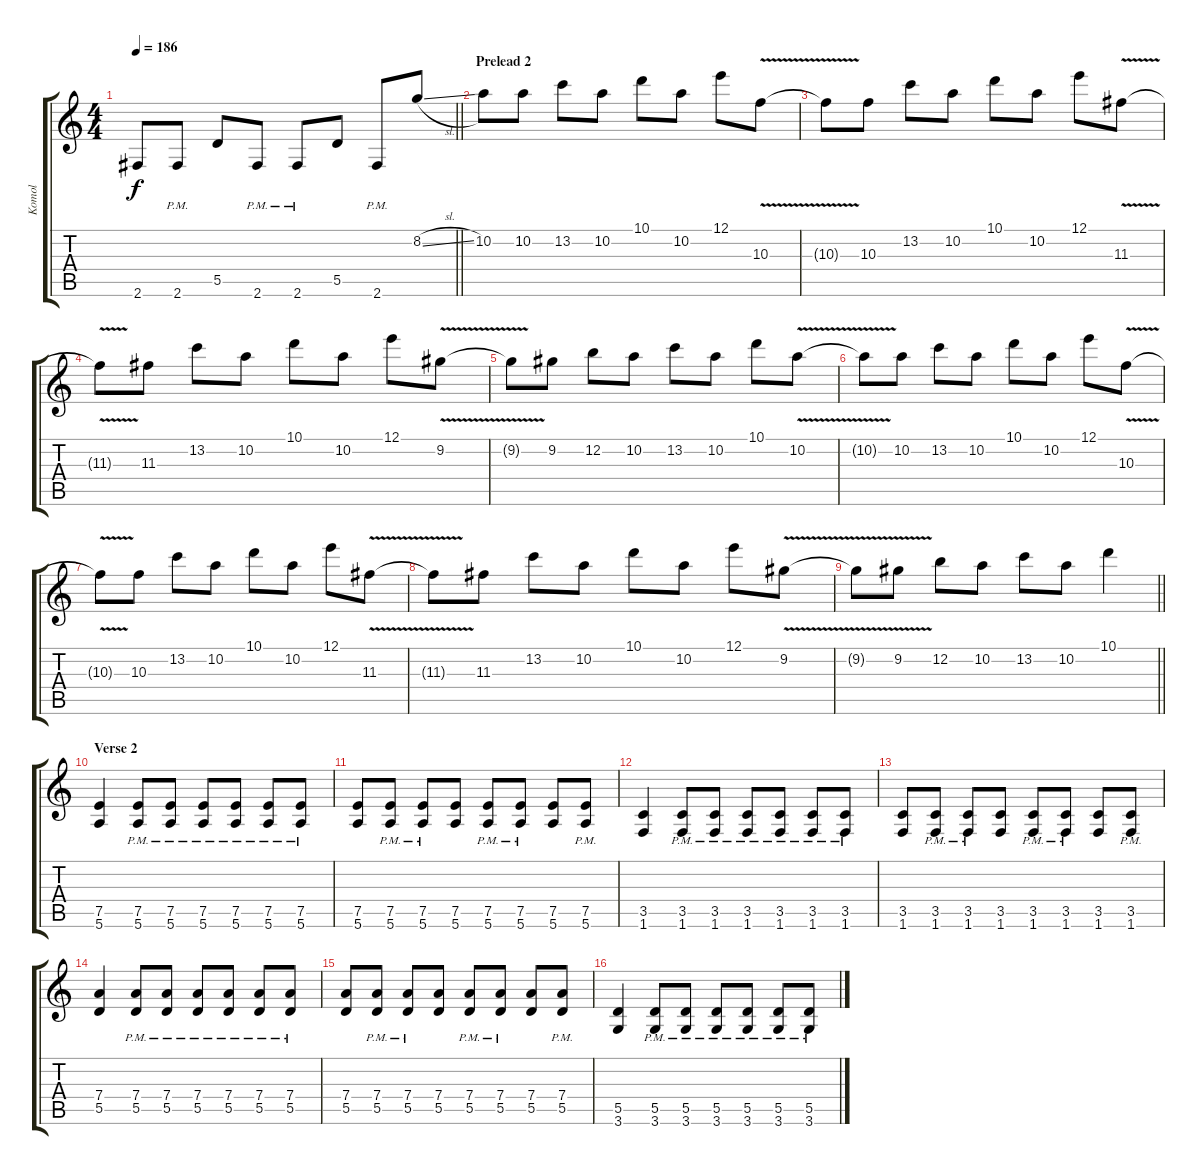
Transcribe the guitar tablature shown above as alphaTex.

\track ("Komol" "Komol") {instrument overdrivenguitar}
\staff {score tabs}
\tuning (E4 B3 G3 D3 A2 E2) {hide}
\ts (4 4)
\tempo 186
\clef g2
\barLineRight lightlight
\ks c
2.6{t}.8{dy f} 2.6{pm}.8 5.5.8 2.6{pm}.8 2.6{pm}.8 5.5.8 2.6{pm}.8 8.2{sl}.8 |
\section ("" "Prelead 2")
10.2.8 10.2.8 13.2.8 10.2.8 10.1.8 10.2.8 12.1.8 10.3{v}.8 |
10.3{t}.8 10.3.8 13.2.8 10.2.8 10.1.8 10.2.8 12.1.8 11.3{v}.8 |
11.3{t}.8 11.3.8 13.2.8 10.2.8 10.1.8 10.2.8 12.1.8 9.2{v}.8 |
9.2{t}.8 9.2.8 12.2.8 10.2.8 13.2.8 10.2.8 10.1.8 10.2{v}.8 |
10.2{t}.8 10.2.8 13.2.8 10.2.8 10.1.8 10.2.8 12.1.8 10.3{v}.8 |
10.3{t}.8 10.3.8 13.2.8 10.2.8 10.1.8 10.2.8 12.1.8 11.3{v}.8 |
11.3{t}.8 11.3.8 13.2.8 10.2.8 10.1.8 10.2.8 12.1.8 9.2{v}.8 |
\barLineRight lightlight
9.2{t}.8 9.2{v}.8 12.2.8 10.2.8 13.2.8 10.2.8 10.1.4 |
\section ("" "Verse 2")
(7.5 5.6).4 (7.5{pm} 5.6{pm}).8 (7.5{pm} 5.6{pm}).8 (7.5{pm} 5.6{pm}).8 (7.5{pm} 5.6{pm}).8 (7.5{pm} 5.6{pm}).8 (7.5{pm} 5.6{pm}).8 |
(7.5 5.6).8 (7.5{pm} 5.6{pm}).8 (7.5{pm} 5.6{pm}).8 (7.5 5.6).8 (7.5{pm} 5.6{pm}).8 (7.5{pm} 5.6{pm}).8 (7.5 5.6).8 (7.5{pm} 5.6{pm}).8 |
(3.5 1.6).4 (3.5{pm} 1.6{pm}).8 (3.5{pm} 1.6{pm}).8 (3.5{pm} 1.6{pm}).8 (3.5{pm} 1.6{pm}).8 (3.5{pm} 1.6{pm}).8 (3.5{pm} 1.6{pm}).8 |
(3.5 1.6).8 (3.5{pm} 1.6{pm}).8 (3.5{pm} 1.6{pm}).8 (3.5 1.6).8 (3.5{pm} 1.6{pm}).8 (3.5{pm} 1.6{pm}).8 (3.5 1.6).8 (3.5{pm} 1.6{pm}).8 |
(7.4 5.5).4 (7.4 5.5{pm}).8 (7.4 5.5{pm}).8 (7.4 5.5{pm}).8 (7.4 5.5{pm}).8 (7.4 5.5{pm}).8 (7.4 5.5{pm}).8 |
(7.4 5.5).8 (7.4 5.5{pm}).8 (7.4 5.5{pm}).8 (7.4 5.5).8 (7.4 5.5{pm}).8 (7.4 5.5{pm}).8 (7.4 5.5).8 (7.4 5.5{pm}).8 |
(5.5 3.6).4 (5.5{pm} 3.6{pm}).8 (5.5{pm} 3.6{pm}).8 (5.5{pm} 3.6{pm}).8 (5.5{pm} 3.6{pm}).8 (5.5{pm} 3.6{pm}).8 (5.5{pm} 3.6{pm}).8
